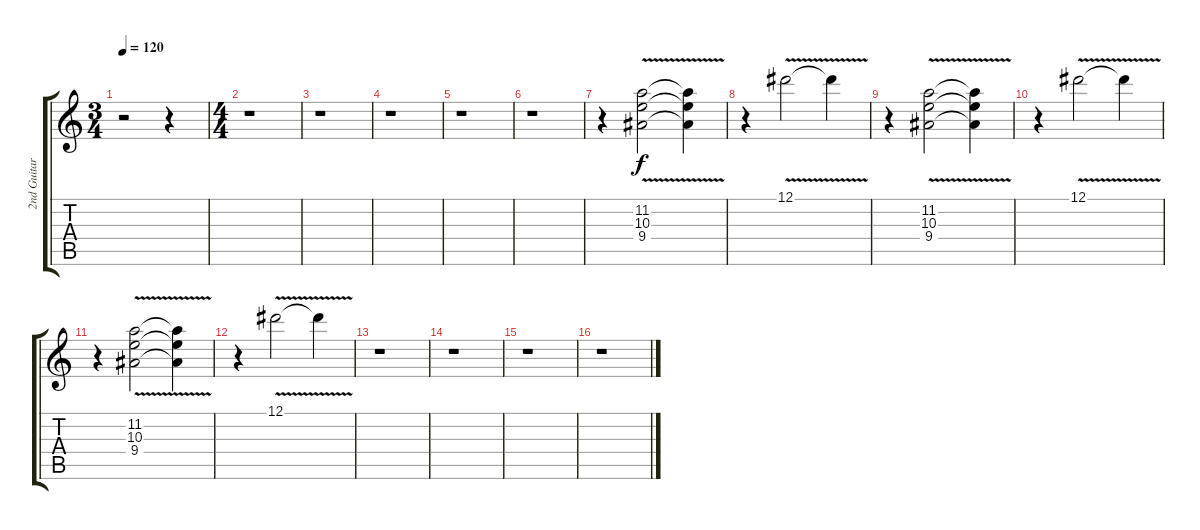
\track ("2nd Guitar" "2nd Guitar") {instrument distortionguitar}
\staff {score tabs}
\tuning (Eb4 Bb3 Gb3 Db3 Ab2 Eb2) {hide}
\ts (3 4)
\tempo 120
\clef g2
\ks c
r.2{dy f instrument distortionguitar} r.4 |
\ts (4 4)
r.1 |
r.1 |
r.1 |
r.1 |
r.1 |
r.4 (11.2{v} 10.3{v} 9.4{v}).2 (11.2{t} 10.3{t} 9.4{t}).4 |
r.4 12.1{v}.2 12.1{t}.4 |
r.4 (11.2{v} 10.3{v} 9.4{v}).2 (11.2{t} 10.3{t} 9.4{t}).4 |
r.4 12.1{v}.2 12.1{t}.4 |
r.4 (11.2{v} 10.3{v} 9.4{v}).2 (11.2{t} 10.3{t} 9.4{t}).4 |
r.4 12.1{v}.2 12.1{t}.4 |
r.1 |
r.1 |
r.1 |
r.1
